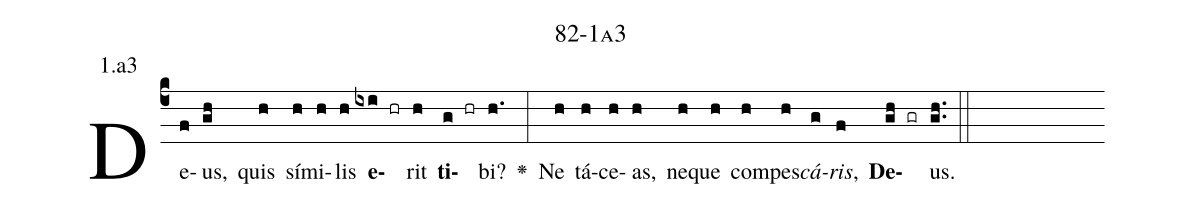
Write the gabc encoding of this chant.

name: 82-1a3;
annotation: 1.a3;
%%
(c4)De(f)us,(gh) quis(h) sí(h)mi(h)lis(h) <b>e</b>(ixi hr)rit(h) <b>ti</b>(g hr)bi?(h.) <v>\greheightstar</v>(:) Ne(h) tá(h)ce(h)as,(h) ne(h)que(h) com(h)pes(h)<i>cá</i>(g)<i>ris</i>,(f) <b>De</b>(gh gr)us.(gh..) (::)


%E(h) u(h) o(g) u(f) a(gh) e.(gh..) (::)
